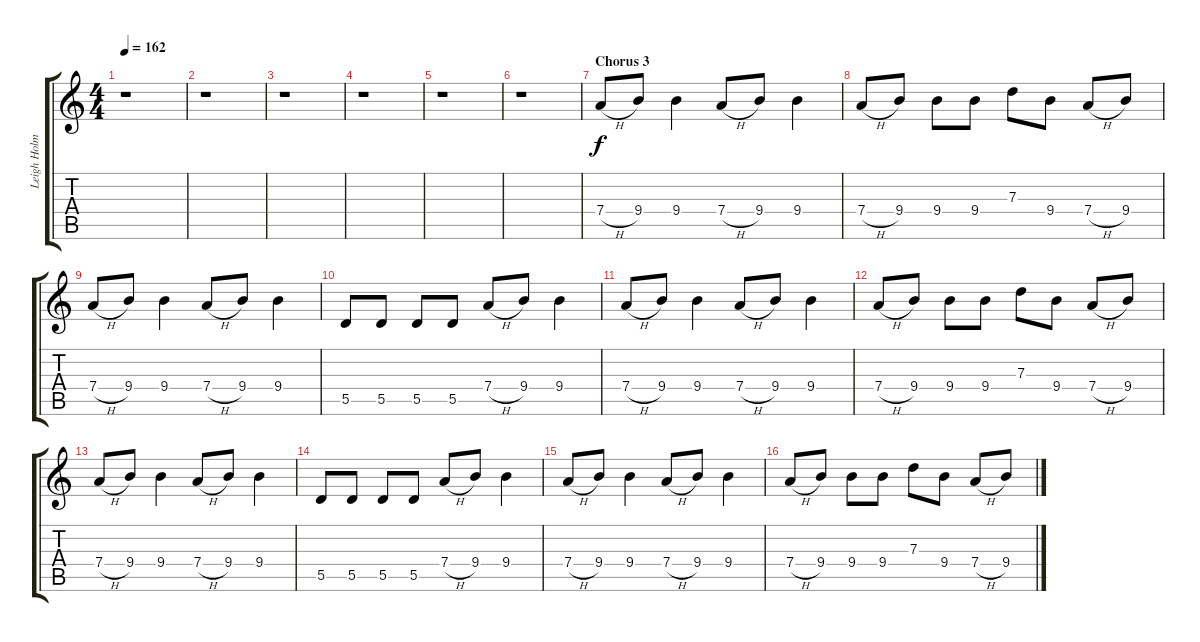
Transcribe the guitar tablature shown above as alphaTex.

\track ("Leigh Holmes" "Leigh Holm") {instrument electricguitarjazz}
\staff {score tabs}
\tuning (E4 B3 G3 D3 A2 D2) {hide}
\ts (4 4)
\tempo 162
\clef g2
\ks c
r.1{dy f} |
r.1 |
r.1 |
r.1 |
r.1 |
r.1 |
\section ("" "Chorus 3")
7.4{h}.8 9.4.8 9.4.4 7.4{h}.8 9.4.8 9.4.4 |
7.4{h}.8 9.4.8 9.4.8 9.4.8 7.3.8 9.4.8 7.4{h}.8 9.4.8 |
7.4{h}.8 9.4.8 9.4.4 7.4{h}.8 9.4.8 9.4.4 |
5.5.8 5.5.8 5.5.8 5.5.8 7.4{h}.8 9.4.8 9.4.4 |
7.4{h}.8 9.4.8 9.4.4 7.4{h}.8 9.4.8 9.4.4 |
7.4{h}.8 9.4.8 9.4.8 9.4.8 7.3.8 9.4.8 7.4{h}.8 9.4.8 |
7.4{h}.8 9.4.8 9.4.4 7.4{h}.8 9.4.8 9.4.4 |
5.5.8 5.5.8 5.5.8 5.5.8 7.4{h}.8 9.4.8 9.4.4 |
7.4{h}.8 9.4.8 9.4.4 7.4{h}.8 9.4.8 9.4.4 |
7.4{h}.8 9.4.8 9.4.8 9.4.8 7.3.8 9.4.8 7.4{h}.8 9.4.8
